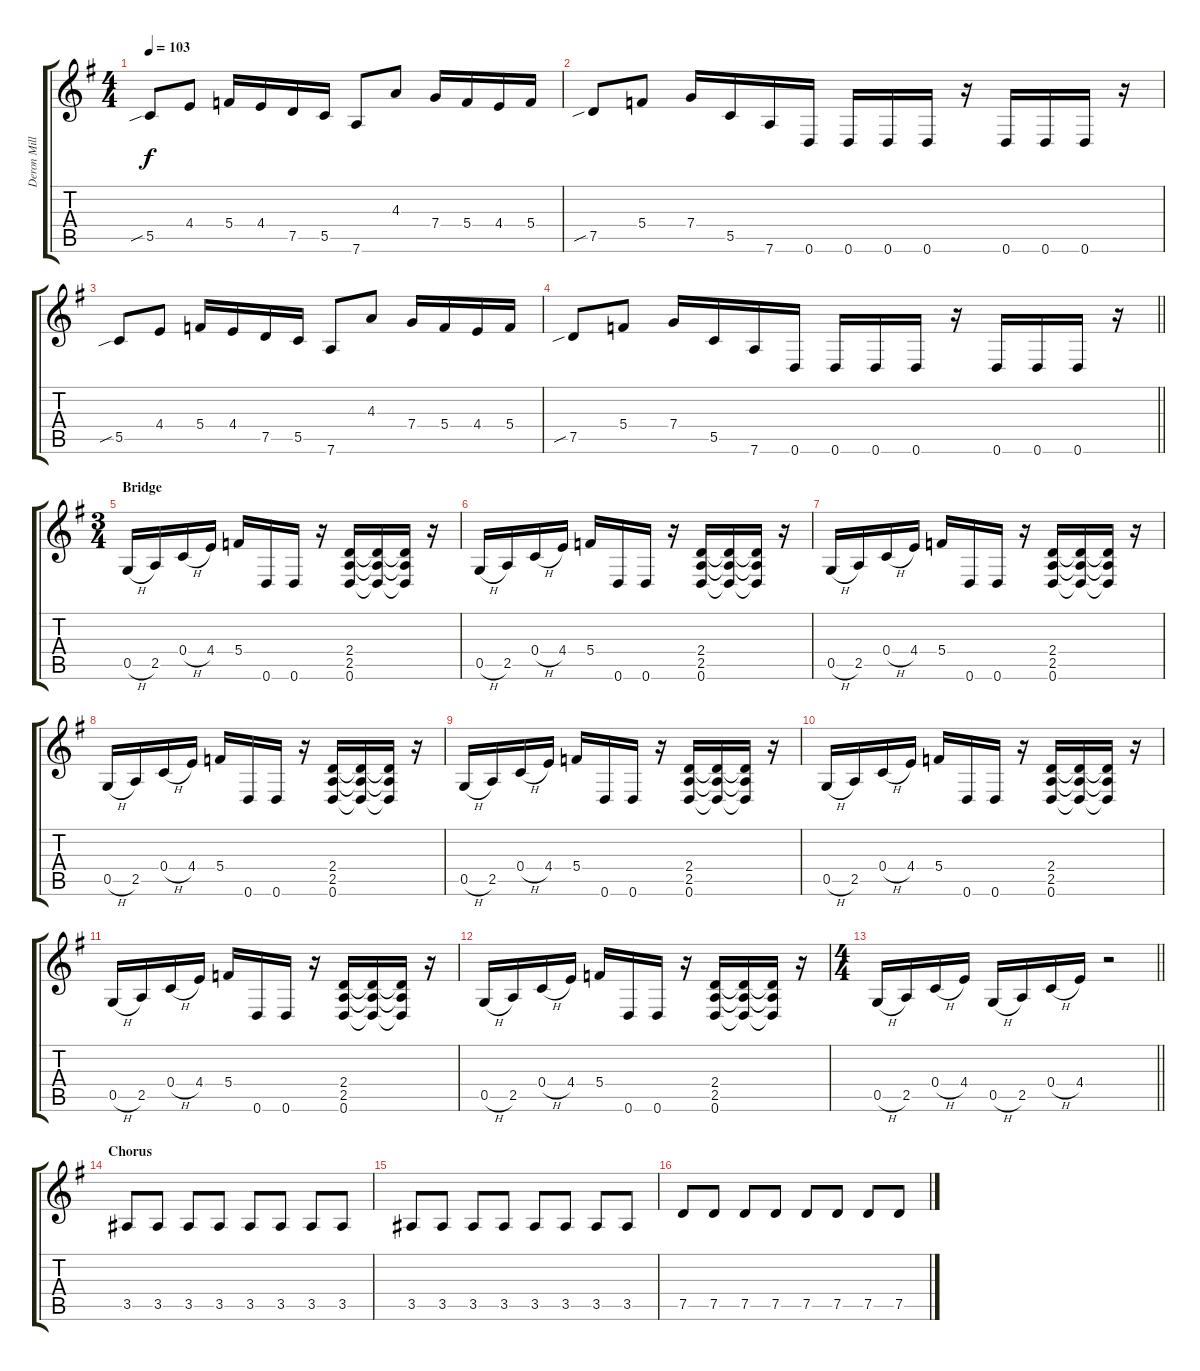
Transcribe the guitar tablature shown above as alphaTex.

\track ("Deron Miller" "Deron Mill") {instrument overdrivenguitar}
\staff {score tabs}
\tuning (D4 A3 F3 C3 G2 D2) {hide}
\ts (4 4)
\tempo 103
\clef g2
\ks g
5.5{sib}.8{dy f} 4.4.8 5.4.16 4.4.16 7.5.16 5.5.16 7.6.8 4.3.8 7.4.16 5.4.16 4.4.16 5.4.16 |
7.5{sib}.8 5.4.8 7.4.16 5.5.16 7.6.16 0.6.16 0.6.16 0.6.16 0.6.16 r.16 0.6.16 0.6.16 0.6.16 r.16 |
5.5{sib}.8 4.4.8 5.4.16 4.4.16 7.5.16 5.5.16 7.6.8 4.3.8 7.4.16 5.4.16 4.4.16 5.4.16 |
\barLineRight lightlight
7.5{sib}.8 5.4.8 7.4.16 5.5.16 7.6.16 0.6.16 0.6.16 0.6.16 0.6.16 r.16 0.6.16 0.6.16 0.6.16 r.16 |
\ts (3 4)
\section ("" "Bridge")
0.5{h}.16 2.5.16 0.4{h}.16 4.4.16 5.4.16 0.6.16 0.6.16 r.16 (2.4 2.5 0.6).16 (2.4{t} 2.5{t} 0.6{t}).16 (2.4{t} 2.5{t} 0.6{t}).16 r.16 |
0.5{h}.16 2.5.16 0.4{h}.16 4.4.16 5.4.16 0.6.16 0.6.16 r.16 (2.4 2.5 0.6).16 (2.4{t} 2.5{t} 0.6{t}).16 (2.4{t} 2.5{t} 0.6{t}).16 r.16 |
0.5{h}.16 2.5.16 0.4{h}.16 4.4.16 5.4.16 0.6.16 0.6.16 r.16 (2.4 2.5 0.6).16 (2.4{t} 2.5{t} 0.6{t}).16 (2.4{t} 2.5{t} 0.6{t}).16 r.16 |
0.5{h}.16 2.5.16 0.4{h}.16 4.4.16 5.4.16 0.6.16 0.6.16 r.16 (2.4 2.5 0.6).16 (2.4{t} 2.5{t} 0.6{t}).16 (2.4{t} 2.5{t} 0.6{t}).16 r.16 |
0.5{h}.16 2.5.16 0.4{h}.16 4.4.16 5.4.16 0.6.16 0.6.16 r.16 (2.4 2.5 0.6).16 (2.4{t} 2.5{t} 0.6{t}).16 (2.4{t} 2.5{t} 0.6{t}).16 r.16 |
0.5{h}.16 2.5.16 0.4{h}.16 4.4.16 5.4.16 0.6.16 0.6.16 r.16 (2.4 2.5 0.6).16 (2.4{t} 2.5{t} 0.6{t}).16 (2.4{t} 2.5{t} 0.6{t}).16 r.16 |
0.5{h}.16 2.5.16 0.4{h}.16 4.4.16 5.4.16 0.6.16 0.6.16 r.16 (2.4 2.5 0.6).16 (2.4{t} 2.5{t} 0.6{t}).16 (2.4{t} 2.5{t} 0.6{t}).16 r.16 |
0.5{h}.16 2.5.16 0.4{h}.16 4.4.16 5.4.16 0.6.16 0.6.16 r.16 (2.4 2.5 0.6).16 (2.4{t} 2.5{t} 0.6{t}).16 (2.4{t} 2.5{t} 0.6{t}).16 r.16 |
\ts (4 4)
\barLineRight lightlight
0.5{h}.16 2.5.16 0.4{h}.16 4.4.16 0.5{h}.16 2.5.16 0.4{h}.16 4.4.16 r.2 |
\section ("" "Chorus")
3.5.8 3.5.8 3.5.8 3.5.8 3.5.8 3.5.8 3.5.8 3.5.8 |
3.5.8 3.5.8 3.5.8 3.5.8 3.5.8 3.5.8 3.5.8 3.5.8 |
7.5.8 7.5.8 7.5.8 7.5.8 7.5.8 7.5.8 7.5.8 7.5.8
